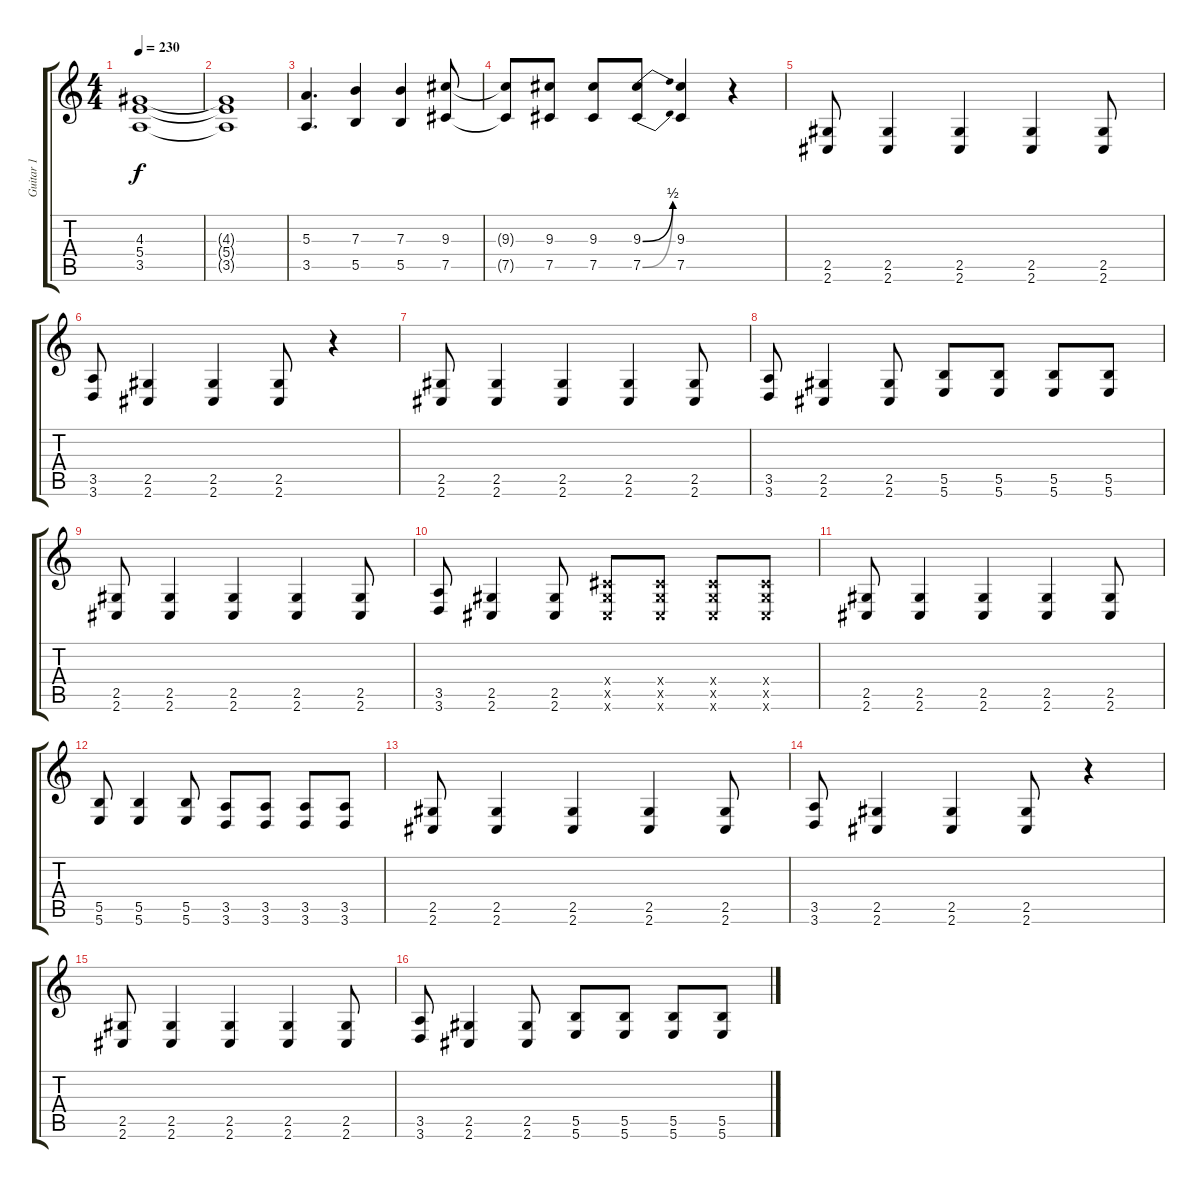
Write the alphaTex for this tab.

\track ("Guitar 1" "Guitar 1") {instrument distortionguitar}
\staff {score tabs}
\tuning (Db4 Ab3 E3 B2 Gb2 B1) {hide}
\ts (4 4)
\tempo 230
\clef g2
\ks c
(4.3 5.4 3.5).1{dy f} |
(4.3{t} 5.4{t} 3.5{t}).1 |
(5.3 3.5).4{d} (7.3 5.5).4 (7.3 5.5).4 (9.3 7.5).8 |
(9.3{t} 7.5{t}).8 (9.3 7.5).8 (9.3 7.5).8 (9.3{be (bend 0 0 60 2)} 7.5{be (bend 0 0 60 2)}).8 (9.3 7.5).4 r.4 |
(2.5 2.6).8 (2.5 2.6).4 (2.5 2.6).4 (2.5 2.6).4 (2.5 2.6).8 |
(3.5 3.6).8 (2.5 2.6).4 (2.5 2.6).4 (2.5 2.6).8 r.4 |
(2.5 2.6).8 (2.5 2.6).4 (2.5 2.6).4 (2.5 2.6).4 (2.5 2.6).8 |
(3.5 3.6).8 (2.5 2.6).4 (2.5 2.6).8 (5.5 5.6).8 (5.5 5.6).8 (5.5 5.6).8 (5.5 5.6).8 |
(2.5 2.6).8 (2.5 2.6).4 (2.5 2.6).4 (2.5 2.6).4 (2.5 2.6).8 |
(3.5 3.6).8 (2.5 2.6).4 (2.5 2.6).8 (2.4{x} 2.5{x} 2.6{x}).8 (2.4{x} 2.5{x} 2.6{x}).8 (2.4{x} 2.5{x} 2.6{x}).8 (2.4{x} 2.5{x} 2.6{x}).8 |
(2.5 2.6).8 (2.5 2.6).4 (2.5 2.6).4 (2.5 2.6).4 (2.5 2.6).8 |
(5.5 5.6).8 (5.5 5.6).4 (5.5 5.6).8 (3.5 3.6).8 (3.5 3.6).8 (3.5 3.6).8 (3.5 3.6).8 |
(2.5 2.6).8 (2.5 2.6).4 (2.5 2.6).4 (2.5 2.6).4 (2.5 2.6).8 |
(3.5 3.6).8 (2.5 2.6).4 (2.5 2.6).4 (2.5 2.6).8 r.4 |
(2.5 2.6).8 (2.5 2.6).4 (2.5 2.6).4 (2.5 2.6).4 (2.5 2.6).8 |
(3.5 3.6).8 (2.5 2.6).4 (2.5 2.6).8 (5.5 5.6).8 (5.5 5.6).8 (5.5 5.6).8 (5.5 5.6).8
